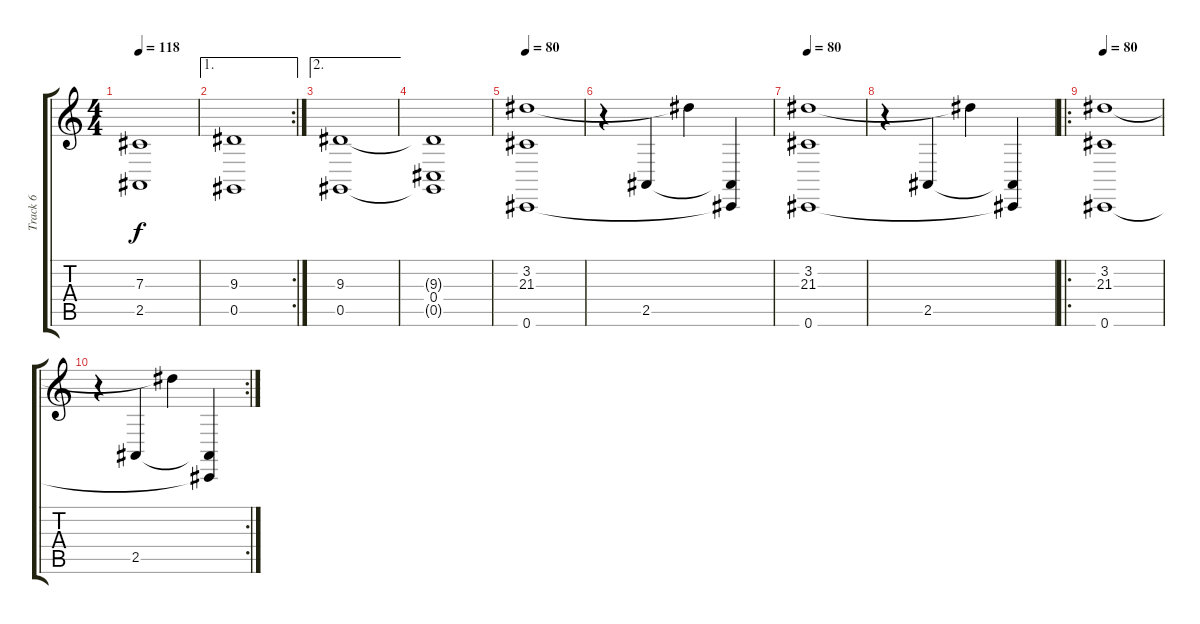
\track ("Track 6" "Track 6") {instrument synthstrings1}
\staff {score tabs}
\tuning (Eb4 Bb3 Gb3 Db3 Ab2 Db2) {hide}
\ts (4 4)
\tempo 118
\clef g2
\ks c
(7.3 2.5).1{dy f} |
\ae 1
\rc 2
(9.3 0.5).1 |
\ae 2
(9.3 0.5).1 |
(9.3{t} 0.4 0.5{t}).1 |
\tempo 80
(3.2 21.3 0.6).1{volume 8 balance 0 instrument seashore} |
r.4 2.5.4 21.3{t}.4 (2.5{t} 0.6{t}).4 |
\tempo 80
(3.2 21.3 0.6).1 |
r.4 2.5.4 21.3{t}.4 (2.5{t} 0.6{t}).4 |
\ro
\tempo 80
(3.2 21.3 0.6).1 |
\rc 2
r.4 2.5.4 21.3{t}.4 (2.5{t} 0.6{t}).4
